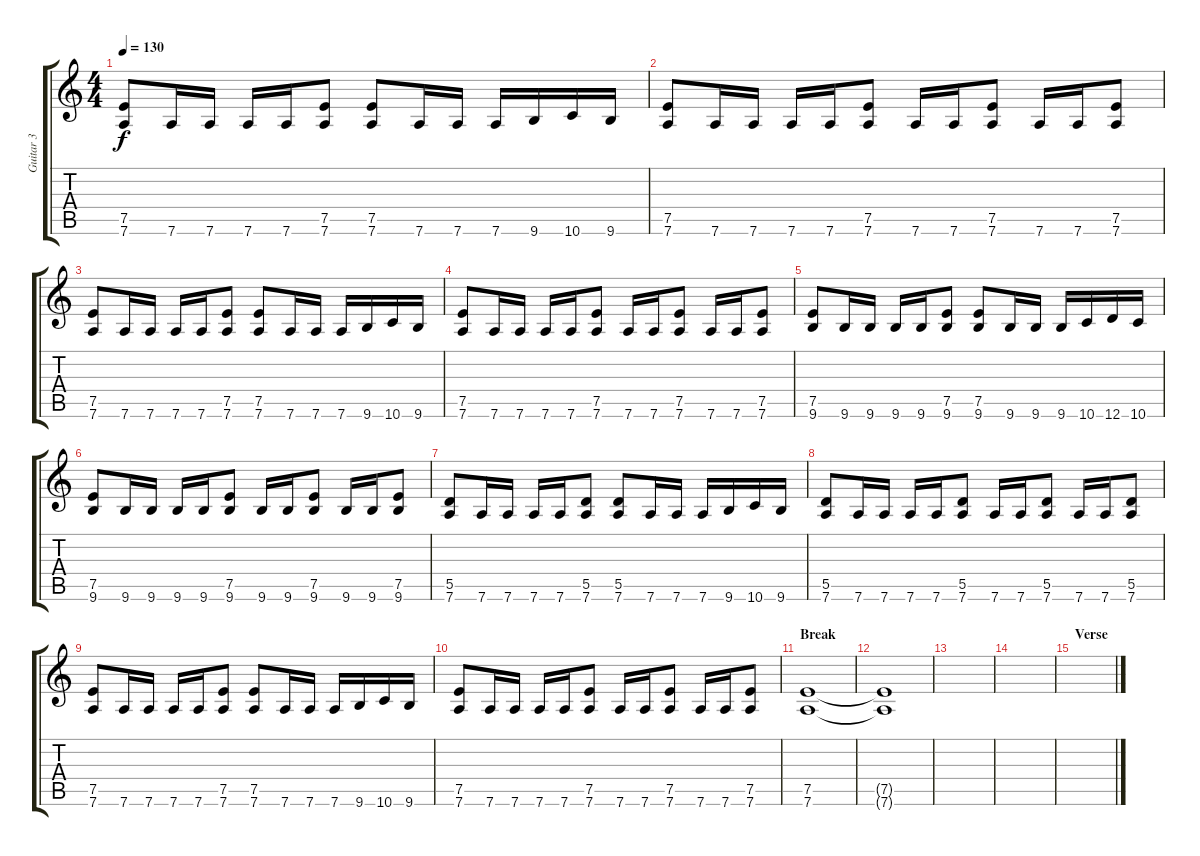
\track ("Guitar 3" "Guitar 3") {instrument overdrivenguitar}
\staff {score tabs}
\tuning (E4 B3 G3 D3 A2 D2) {hide}
\ts (4 4)
\tempo 130
\clef g2
\ks c
(7.5 7.6).8{dy f} 7.6.16 7.6.16 7.6.16 7.6.16 (7.5 7.6).8 (7.5 7.6).8 7.6.16 7.6.16 7.6.16 9.6.16 10.6.16 9.6.16 |
(7.5 7.6).8 7.6.16 7.6.16 7.6.16 7.6.16 (7.5 7.6).8 7.6.16 7.6.16 (7.5 7.6).8 7.6.16 7.6.16 (7.5 7.6).8 |
(7.5 7.6).8 7.6.16 7.6.16 7.6.16 7.6.16 (7.5 7.6).8 (7.5 7.6).8 7.6.16 7.6.16 7.6.16 9.6.16 10.6.16 9.6.16 |
(7.5 7.6).8 7.6.16 7.6.16 7.6.16 7.6.16 (7.5 7.6).8 7.6.16 7.6.16 (7.5 7.6).8 7.6.16 7.6.16 (7.5 7.6).8 |
(7.5 9.6).8 9.6.16 9.6.16 9.6.16 9.6.16 (7.5 9.6).8 (7.5 9.6).8 9.6.16 9.6.16 9.6.16 10.6.16 12.6.16 10.6.16 |
(7.5 9.6).8 9.6.16 9.6.16 9.6.16 9.6.16 (7.5 9.6).8 9.6.16 9.6.16 (7.5 9.6).8 9.6.16 9.6.16 (7.5 9.6).8 |
(5.5 7.6).8 7.6.16 7.6.16 7.6.16 7.6.16 (5.5 7.6).8 (5.5 7.6).8 7.6.16 7.6.16 7.6.16 9.6.16 10.6.16 9.6.16 |
(5.5 7.6).8 7.6.16 7.6.16 7.6.16 7.6.16 (5.5 7.6).8 7.6.16 7.6.16 (5.5 7.6).8 7.6.16 7.6.16 (5.5 7.6).8 |
(7.5 7.6).8 7.6.16 7.6.16 7.6.16 7.6.16 (7.5 7.6).8 (7.5 7.6).8 7.6.16 7.6.16 7.6.16 9.6.16 10.6.16 9.6.16 |
(7.5 7.6).8 7.6.16 7.6.16 7.6.16 7.6.16 (7.5 7.6).8 7.6.16 7.6.16 (7.5 7.6).8 7.6.16 7.6.16 (7.5 7.6).8 |
\section ("" "Break")
(7.5 7.6).1{volume 2} |
(7.5{t} 7.6{t}).1 |
|
|
\section ("" "Verse")
